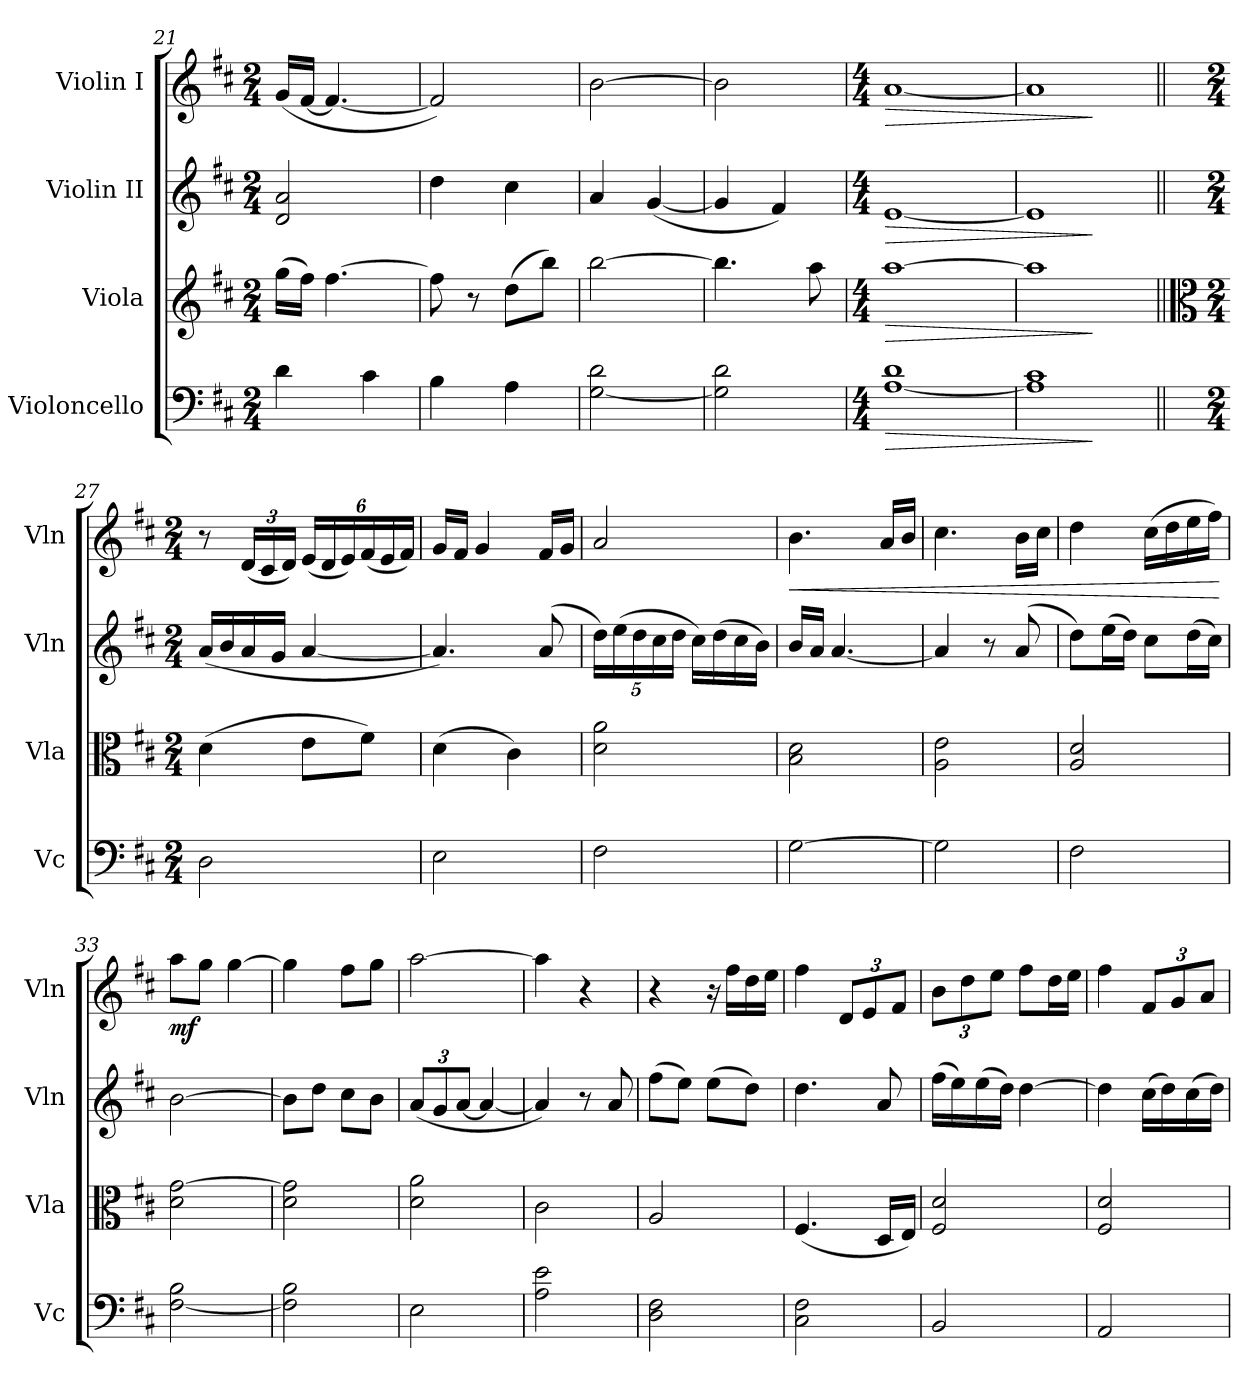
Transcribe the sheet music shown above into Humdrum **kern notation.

**kern	**dynam	**kern	**dynam	**kern	**dynam	**kern	**dynam
*part4	*part4	*part3	*part3	*part2	*part2	*part1	*part1
*staff4	*staff4	*staff3	*staff3	*staff2	*staff2	*staff1	*staff1
*I"Violoncello	*	*I"Viola	*	*I"Violin II	*	*I"Violin I	*
*I'Vc	*	*I'Vla	*	*I'Vln	*	*I'Vln	*
*clefF4	*	*clefG2	*	*clefG2	*	*clefG2	*
*k[f#c#]	*	*k[f#c#]	*	*k[f#c#]	*	*k[f#c#]	*
*M2/4	*	*M2/4	*	*M2/4	*	*M2/4	*
=21	=21	=21	=21	=21	=21	=21	=21
4d\	.	(>16gg\LL	.	2d/ 2a/	.	(<16g/LL	.
.	.	16ff#\JJ)	.	.	.	[16f#/JJ	.
.	.	[4.ff#\	.	.	.	4.f#/_	.
4c#\	.	.	.	.	.	.	.
=22	=22	=22	=22	=22	=22	=22	=22
4B\	.	8ff#\]	.	4dd\	.	2f#/])	.
.	.	8r	.	.	.	.	.
4A\	.	(>8dd\L	.	4cc#\	.	.	.
.	.	8bb\J)	.	.	.	.	.
=23	=23	=23	=23	=23	=23	=23	=23
[2G\ 2d\	.	[2bb\	.	4a/	.	[2b\	.
.	.	.	.	(<[4g/	.	.	.
=24	=24	=24	=24	=24	=24	=24	=24
2G\] 2d\	.	4.bb\]	.	4g/]	.	2b\]	.
.	.	.	.	4f#/)	.	.	.
.	.	8aa\	.	.	.	.	.
=25	=25	=25	=25	=25	=25	=25	=25
*M4/4	*	*M4/4	*	*M4/4	*	*M4/4	*
!	!LO:HP:b	!	!LO:HP:b	!	!LO:HP:b	!	!LO:HP:b
[1A 1d	>	[1aa	>	[1e	>	[1a	>
=26	=26	=26	=26	=26	=26	=26	=26
1A] 1c#	.	1aa]	.	1e]	.	1a]	.
.	]	.	]	.	]	.	]
=27||	=27||	=27||	=27||	=27||	=27||	=27||	=27||
*	*	*clefC3	*	*	*	*	*
*M2/4	*	*M2/4	*	*M2/4	*	*M2/4	*
2D\	.	(>4d\	.	(<16a/LL	.	8r	.
!	!	!	!	!	!LO:DY:b	!	!
!	!	!	!	!	!LO:DY:n=1:b	!	!
.	.	.	.	16b/	mf other-dynamics	.	.
*	*	*	*	*	*	*Xbrackettup	*
!	!	!	!	!	!	!	!LO:DY:b
!	!	!	!	!	!	!	!LO:DY:n=1:b
.	.	.	.	16a/	.	(<24d/LL	mp other-dynamics
.	.	.	.	.	.	24c#/	.
.	.	.	.	16g/JJ	.	.	.
.	.	.	.	.	.	24d/JJ)	.
.	.	8e\L	.	[4a/	.	(<24e/LL	.
.	.	.	.	.	.	24d/	.
.	.	.	.	.	.	24e/)	.
.	.	8f#\J)	.	.	.	(<24f#/	.
.	.	.	.	.	.	24e/	.
.	.	.	.	.	.	24f#/JJ)	.
=28	=28	=28	=28	=28	=28	=28	=28
2E\	.	(>4d\	.	4.a/])	.	16g/LL	.
.	.	.	.	.	.	16f#/JJ	.
.	.	.	.	.	.	4g/	.
.	.	4c#\)	.	.	.	.	.
.	.	.	.	(<8a/	.	16f#/LL	.
.	.	.	.	.	.	16g/JJ	.
!!LO:PB:g=z
=29	=29	=29	=29	=29	=29	=29	=29
*	*	*	*	*Xbrackettup	*	*	*
2F#\	.	2d\ 2a\	.	20dd\LL)	.	2a/	.
.	.	.	.	(>20ee\	.	.	.
.	.	.	.	20dd\	.	.	.
.	.	.	.	20cc#\	.	.	.
.	.	.	.	20dd\JJ	.	.	.
.	.	.	.	16cc#\LL)	.	.	.
.	.	.	.	(>16dd\	.	.	.
.	.	.	.	16cc#\	.	.	.
.	.	.	.	16b\JJ)	.	.	.
=30	=30	=30	=30	=30	=30	=30	=30
!	!	!	!	!	!	!	!LO:HP:b
[2G\	.	2B\ 2d\	.	16b/LL	.	4.b\	<
.	.	.	.	16a/JJ	.	.	.
.	.	.	.	[4.a/	.	.	.
.	.	.	.	.	.	16a/LL	.
.	.	.	.	.	.	16b/JJ	.
=31	=31	=31	=31	=31	=31	=31	=31
2G\]	.	2A\ 2e\	.	4a/]	.	4.cc#\	.
.	.	.	.	8r	.	.	.
.	.	.	.	(<8a/	.	16b\LL	.
.	.	.	.	.	.	16cc#\JJ	.
=32	=32	=32	=32	=32	=32	=32	=32
2F#\	.	2A/ 2d/	.	8dd\L)	.	4dd\	.
.	.	.	.	(>16ee\L	.	.	.
.	.	.	.	16dd\JJ)	.	.	.
.	.	.	.	8cc#\L	.	(>16cc#\LL	.
.	.	.	.	.	.	16dd\	.
.	.	.	.	(>16dd\L	.	16ee\	.
.	.	.	.	16cc#\JJ)	.	16ff#\JJ)	.
.	.	.	.	.	.	.	[
=33	=33	=33	=33	=33	=33	=33	=33
!	!	!	!	!	!	!	!LO:DY:b
[2F#\ 2B\	.	2d\ [2g\	.	[2b\	.	8aa\L	mf
.	.	.	.	.	.	8gg\J	.
.	.	.	.	.	.	[4gg\	.
=34	=34	=34	=34	=34	=34	=34	=34
2F#\] 2B\	.	2d\ 2g\]	.	8b\L]	.	4gg\]	.
.	.	.	.	8dd\J	.	.	.
.	.	.	.	8cc#\L	.	8ff#\L	.
.	.	.	.	8b\J	.	8gg\J	.
=35	=35	=35	=35	=35	=35	=35	=35
2E\	.	2d\ 2a\	.	(<12a/L	.	[2aa\	.
.	.	.	.	12g/	.	.	.
.	.	.	.	[12a/J	.	.	.
.	.	.	.	4a/_	.	.	.
=36	=36	=36	=36	=36	=36	=36	=36
2A\ 2e\	.	2c#\	.	4a/])	.	4aa\]	.
.	.	.	.	8r	.	4r	.
.	.	.	.	8a/	.	.	.
=37	=37	=37	=37	=37	=37	=37	=37
2D\ 2F#\	.	2A/	.	(>8ff#\L	.	4r	.
.	.	.	.	8ee\J)	.	.	.
.	.	.	.	(>8ee\L	.	16r	.
.	.	.	.	.	.	16ff#\LL	.
.	.	.	.	8dd\J)	.	16dd\	.
.	.	.	.	.	.	16ee\JJ	.
!!LO:LB:g=z
=38	=38	=38	=38	=38	=38	=38	=38
2C#\ 2F#\	.	(<4.F#/	.	4.dd\	.	4ff#\	.
.	.	.	.	.	.	12d/L	.
.	.	.	.	.	.	12e/	.
.	.	16D/LL	.	8a/	.	.	.
.	.	.	.	.	.	12f#/J	.
.	.	16E/JJ)	.	.	.	.	.
=39	=39	=39	=39	=39	=39	=39	=39
2BB/	.	2F#/ 2d/	.	(>16ff#\LL	.	12b\L	.
.	.	.	.	16ee\)	.	.	.
.	.	.	.	.	.	12dd\	.
.	.	.	.	(>16ee\	.	.	.
.	.	.	.	.	.	12ee\J	.
.	.	.	.	16dd\JJ)	.	.	.
.	.	.	.	[4dd\	.	8ff#\L	.
.	.	.	.	.	.	16dd\L	.
.	.	.	.	.	.	16ee\JJ	.
=40	=40	=40	=40	=40	=40	=40	=40
2AA/	.	2F#/ 2d/	.	4dd\]	.	4ff#\	.
.	.	.	.	(>16cc#\LL	.	12f#/L	.
.	.	.	.	16dd\)	.	.	.
.	.	.	.	.	.	12g/	.
.	.	.	.	(>16cc#\	.	.	.
.	.	.	.	.	.	12a/J	.
.	.	.	.	16dd\JJ)	.	.	.
=	=	=	=	=	=	=	=
*-	*-	*-	*-	*-	*-	*-	*-
